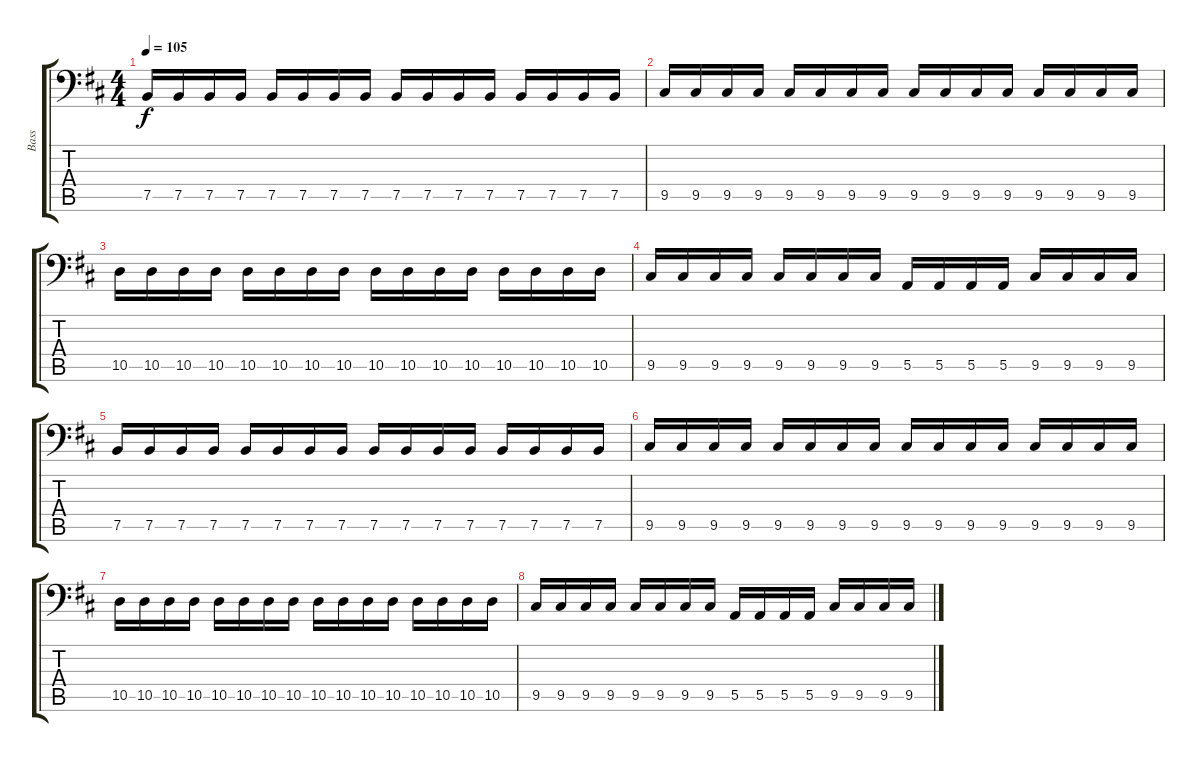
\track ("Bass" "Bass") {instrument electricbassfinger}
\staff {score tabs}
\tuning (C3 G2 D2 A1 E1 B0) {hide}
\ts (4 4)
\tempo 105
\clef f4
\ks d
7.5.16{dy f} 7.5.16 7.5.16 7.5.16 7.5.16 7.5.16 7.5.16 7.5.16 7.5.16 7.5.16 7.5.16 7.5.16 7.5.16 7.5.16 7.5.16 7.5.16 |
9.5.16 9.5.16 9.5.16 9.5.16 9.5.16 9.5.16 9.5.16 9.5.16 9.5.16 9.5.16 9.5.16 9.5.16 9.5.16 9.5.16 9.5.16 9.5.16 |
10.5.16 10.5.16 10.5.16 10.5.16 10.5.16 10.5.16 10.5.16 10.5.16 10.5.16 10.5.16 10.5.16 10.5.16 10.5.16 10.5.16 10.5.16 10.5.16 |
9.5.16 9.5.16 9.5.16 9.5.16 9.5.16 9.5.16 9.5.16 9.5.16 5.5.16 5.5.16 5.5.16 5.5.16 9.5.16 9.5.16 9.5.16 9.5.16 |
7.5.16 7.5.16 7.5.16 7.5.16 7.5.16 7.5.16 7.5.16 7.5.16 7.5.16 7.5.16 7.5.16 7.5.16 7.5.16 7.5.16 7.5.16 7.5.16 |
9.5.16 9.5.16 9.5.16 9.5.16 9.5.16 9.5.16 9.5.16 9.5.16 9.5.16 9.5.16 9.5.16 9.5.16 9.5.16 9.5.16 9.5.16 9.5.16 |
10.5.16 10.5.16 10.5.16 10.5.16 10.5.16 10.5.16 10.5.16 10.5.16 10.5.16 10.5.16 10.5.16 10.5.16 10.5.16 10.5.16 10.5.16 10.5.16 |
9.5.16 9.5.16 9.5.16 9.5.16 9.5.16 9.5.16 9.5.16 9.5.16 5.5.16 5.5.16 5.5.16 5.5.16 9.5.16 9.5.16 9.5.16 9.5.16
